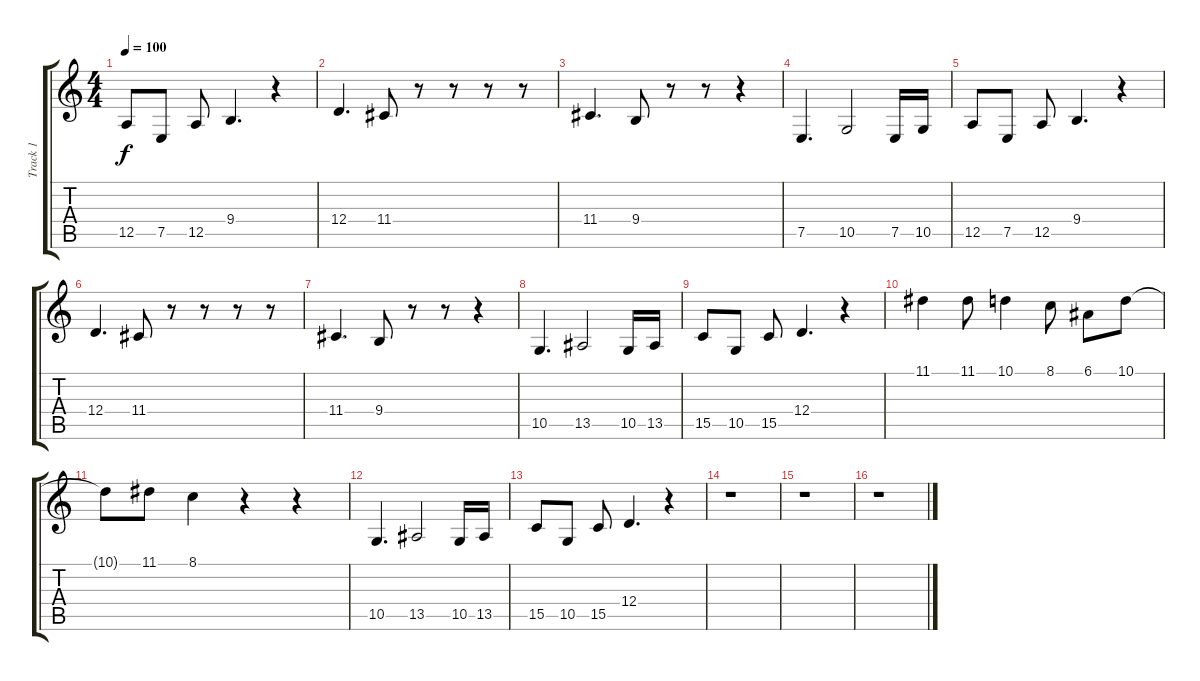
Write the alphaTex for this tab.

\track ("Track 1" "Track 1") {instrument brasssection}
\staff {score tabs}
\tuning (E4 B3 G3 D3 A2 E2) {hide}
\ts (4 4)
\tempo 100
\clef g2
\ks c
12.5.8{dy f} 7.5.8 12.5.8 9.4.4{d} r.4 |
12.4.4{d} 11.4.8 r.8 r.8 r.8 r.8 |
11.4.4{d} 9.4.8 r.8 r.8 r.4 |
7.5.4{d} 10.5.2 7.5.16 10.5.16 |
12.5.8 7.5.8 12.5.8 9.4.4{d} r.4 |
12.4.4{d} 11.4.8 r.8 r.8 r.8 r.8 |
11.4.4{d} 9.4.8 r.8 r.8 r.4 |
10.5.4{d} 13.5.2 10.5.16 13.5.16 |
15.5.8 10.5.8 15.5.8 12.4.4{d} r.4 |
11.1.4 11.1.8 10.1.4 8.1.8 6.1.8 10.1.8 |
10.1{t}.8 11.1.8 8.1.4 r.4 r.4 |
10.5.4{d} 13.5.2 10.5.16 13.5.16 |
15.5.8 10.5.8 15.5.8 12.4.4{d} r.4 |
r.1 |
r.1 |
r.1
